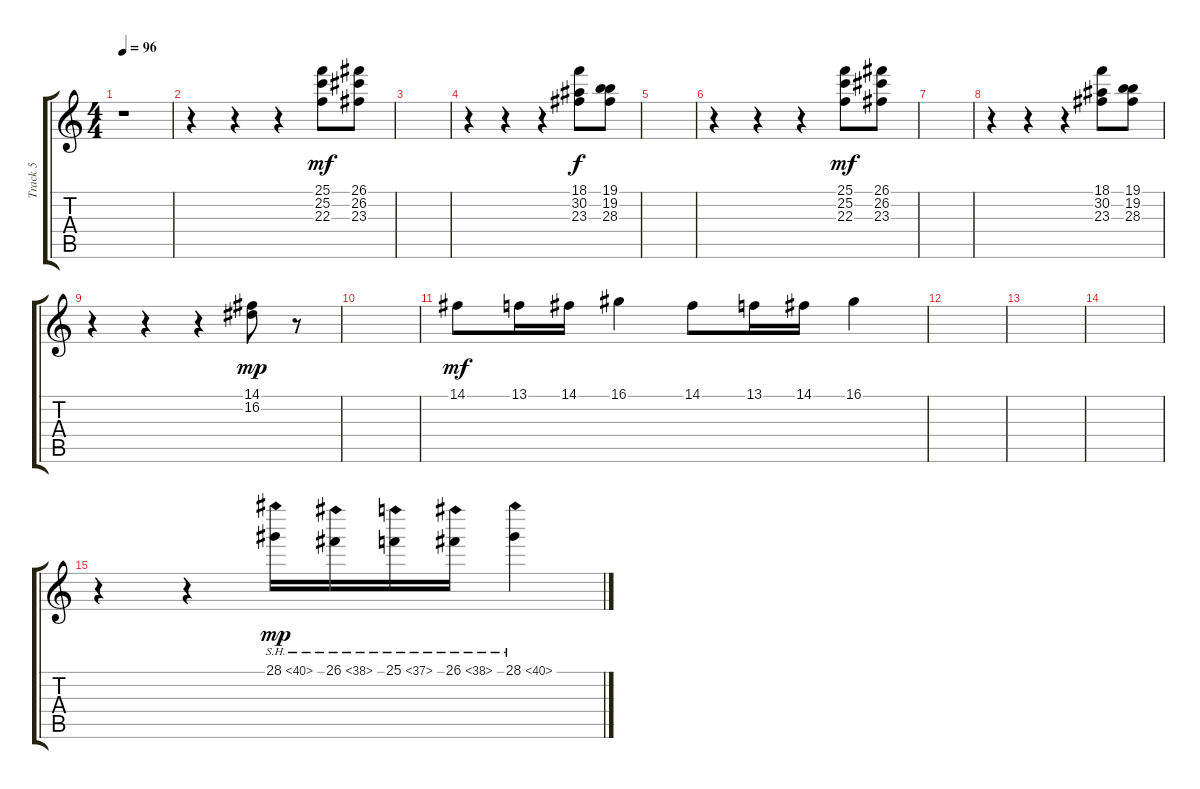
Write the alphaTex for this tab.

\track ("Track 5" "Track 5") {instrument lead2sawtooth}
\staff {score tabs}
\tuning (E4 B3 G3 D3 A2 E2) {hide}
\ts (4 4)
\tempo 96
\clef g2
\ks c
r.1{dy f} |
r.4 r.4 r.4 (25.1 25.2 22.3).8{dy mf} (26.1 26.2 23.3).8 |
|
r.4 r.4 r.4 (18.1 30.2 23.3).8{dy f} (19.1 19.2 28.3).8 |
|
r.4 r.4 r.4 (25.1 25.2 22.3).8{dy mf} (26.1 26.2 23.3).8 |
|
r.4 r.4 r.4 (18.1 30.2 23.3).8 (19.1 19.2 28.3).8 |
r.4 r.4 r.4 (14.1 16.2).8{dy mp} r.8 |
|
14.1.8{dy mf balance 1 instrument fx1rain} 13.1.16 14.1.16 16.1.4 14.1.8 13.1.16 14.1.16 16.1.4 |
|
|
|
r.4 r.4 28.1{sh 12}.16{dy mp} 26.1{sh 12}.16 25.1{sh 12}.16 26.1{sh 12}.16 28.1{sh 12}.4
